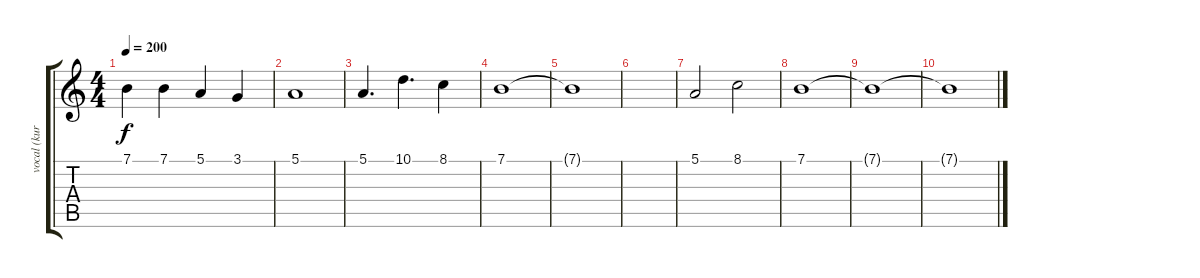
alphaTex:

\track ("vocal (kuroneko)" "vocal (kur") {instrument flute}
\staff {score tabs}
\tuning (E4 B3 G3 D3 A2 E2) {hide}
\ts (4 4)
\tempo 200
\clef g2
\ks c
7.1{t}.4{dy f} 7.1.4 5.1.4 3.1.4 |
5.1.1 |
5.1.4{d} 10.1.4{d} 8.1.4 |
7.1.1 |
7.1{t}.1 |
|
5.1.2 8.1.2 |
7.1.1 |
7.1{t}.1 |
7.1{t}.1
